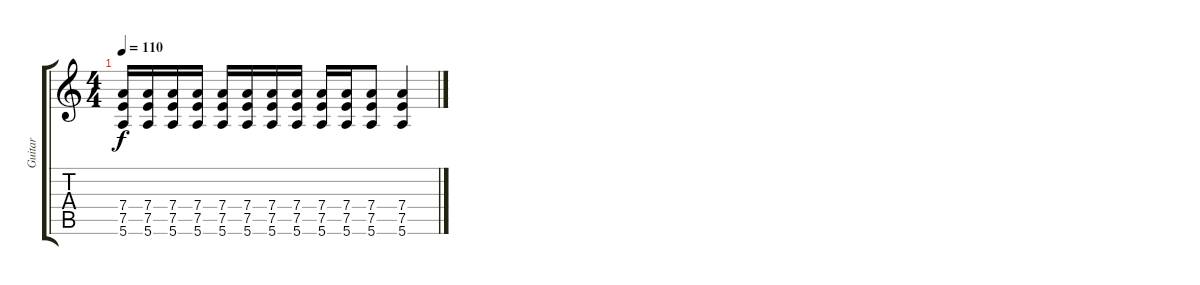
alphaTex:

\track ("Guitar" "Guitar") {instrument overdrivenguitar}
\staff {score tabs}
\tuning (E4 B3 G3 D3 A2 E2) {hide}
\ts (4 4)
\tempo 110
\clef g2
\ks c
(7.4 7.5 5.6).16{dy f} (7.4 7.5 5.6).16 (7.4 7.5 5.6).16 (7.4 7.5 5.6).16 (7.4 7.5 5.6).16 (7.4 7.5 5.6).16 (7.4 7.5 5.6).16 (7.4 7.5 5.6).16 (7.4 7.5 5.6).16 (7.4 7.5 5.6).16 (7.4 7.5 5.6).8 (7.4 7.5 5.6).4
